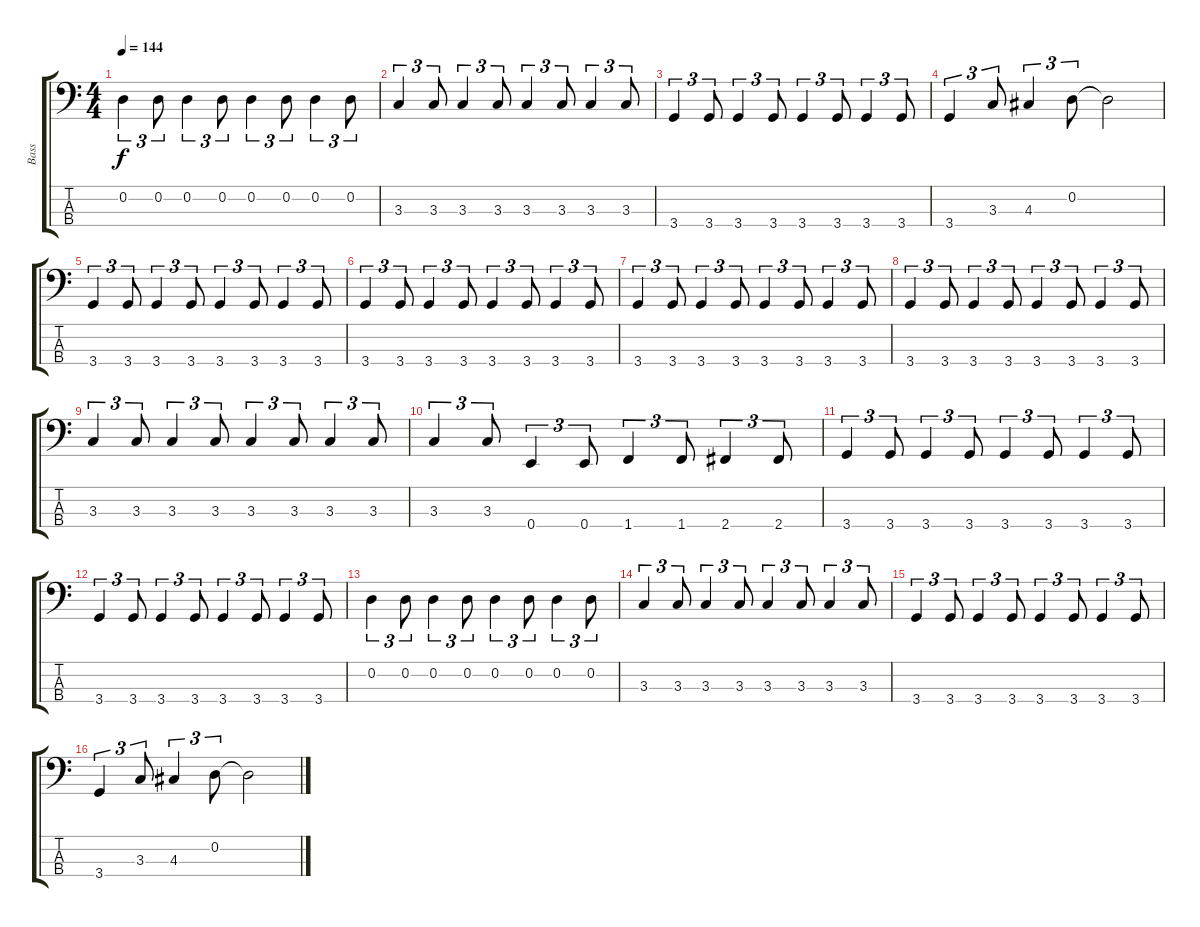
\track ("Bass" "Bass") {instrument electricbassfinger}
\staff {score tabs}
\tuning (G2 D2 A1 E1) {hide}
\ts (4 4)
\tempo 144
\clef f4
\ks c
0.2.4{tu (3 2) dy f} 0.2.8{tu (3 2)} 0.2.4{tu (3 2)} 0.2.8{tu (3 2)} 0.2.4{tu (3 2)} 0.2.8{tu (3 2)} 0.2.4{tu (3 2)} 0.2.8{tu (3 2)} |
3.3.4{tu (3 2)} 3.3.8{tu (3 2)} 3.3.4{tu (3 2)} 3.3.8{tu (3 2)} 3.3.4{tu (3 2)} 3.3.8{tu (3 2)} 3.3.4{tu (3 2)} 3.3.8{tu (3 2)} |
3.4.4{tu (3 2)} 3.4.8{tu (3 2)} 3.4.4{tu (3 2)} 3.4.8{tu (3 2)} 3.4.4{tu (3 2)} 3.4.8{tu (3 2)} 3.4.4{tu (3 2)} 3.4.8{tu (3 2)} |
3.4.4{tu (3 2)} 3.3.8{tu (3 2)} 4.3.4{tu (3 2)} 0.2.8{tu (3 2)} 0.2{t}.2 |
3.4.4{tu (3 2)} 3.4.8{tu (3 2)} 3.4.4{tu (3 2)} 3.4.8{tu (3 2)} 3.4.4{tu (3 2)} 3.4.8{tu (3 2)} 3.4.4{tu (3 2)} 3.4.8{tu (3 2)} |
3.4.4{tu (3 2)} 3.4.8{tu (3 2)} 3.4.4{tu (3 2)} 3.4.8{tu (3 2)} 3.4.4{tu (3 2)} 3.4.8{tu (3 2)} 3.4.4{tu (3 2)} 3.4.8{tu (3 2)} |
3.4.4{tu (3 2)} 3.4.8{tu (3 2)} 3.4.4{tu (3 2)} 3.4.8{tu (3 2)} 3.4.4{tu (3 2)} 3.4.8{tu (3 2)} 3.4.4{tu (3 2)} 3.4.8{tu (3 2)} |
3.4.4{tu (3 2)} 3.4.8{tu (3 2)} 3.4.4{tu (3 2)} 3.4.8{tu (3 2)} 3.4.4{tu (3 2)} 3.4.8{tu (3 2)} 3.4.4{tu (3 2)} 3.4.8{tu (3 2)} |
3.3.4{tu (3 2)} 3.3.8{tu (3 2)} 3.3.4{tu (3 2)} 3.3.8{tu (3 2)} 3.3.4{tu (3 2)} 3.3.8{tu (3 2)} 3.3.4{tu (3 2)} 3.3.8{tu (3 2)} |
3.3.4{tu (3 2)} 3.3.8{tu (3 2)} 0.4.4{tu (3 2)} 0.4.8{tu (3 2)} 1.4.4{tu (3 2)} 1.4.8{tu (3 2)} 2.4.4{tu (3 2)} 2.4.8{tu (3 2)} |
3.4.4{tu (3 2)} 3.4.8{tu (3 2)} 3.4.4{tu (3 2)} 3.4.8{tu (3 2)} 3.4.4{tu (3 2)} 3.4.8{tu (3 2)} 3.4.4{tu (3 2)} 3.4.8{tu (3 2)} |
3.4.4{tu (3 2)} 3.4.8{tu (3 2)} 3.4.4{tu (3 2)} 3.4.8{tu (3 2)} 3.4.4{tu (3 2)} 3.4.8{tu (3 2)} 3.4.4{tu (3 2)} 3.4.8{tu (3 2)} |
0.2.4{tu (3 2)} 0.2.8{tu (3 2)} 0.2.4{tu (3 2)} 0.2.8{tu (3 2)} 0.2.4{tu (3 2)} 0.2.8{tu (3 2)} 0.2.4{tu (3 2)} 0.2.8{tu (3 2)} |
3.3.4{tu (3 2)} 3.3.8{tu (3 2)} 3.3.4{tu (3 2)} 3.3.8{tu (3 2)} 3.3.4{tu (3 2)} 3.3.8{tu (3 2)} 3.3.4{tu (3 2)} 3.3.8{tu (3 2)} |
3.4.4{tu (3 2)} 3.4.8{tu (3 2)} 3.4.4{tu (3 2)} 3.4.8{tu (3 2)} 3.4.4{tu (3 2)} 3.4.8{tu (3 2)} 3.4.4{tu (3 2)} 3.4.8{tu (3 2)} |
3.4.4{tu (3 2)} 3.3.8{tu (3 2)} 4.3.4{tu (3 2)} 0.2.8{tu (3 2)} 0.2{t}.2
